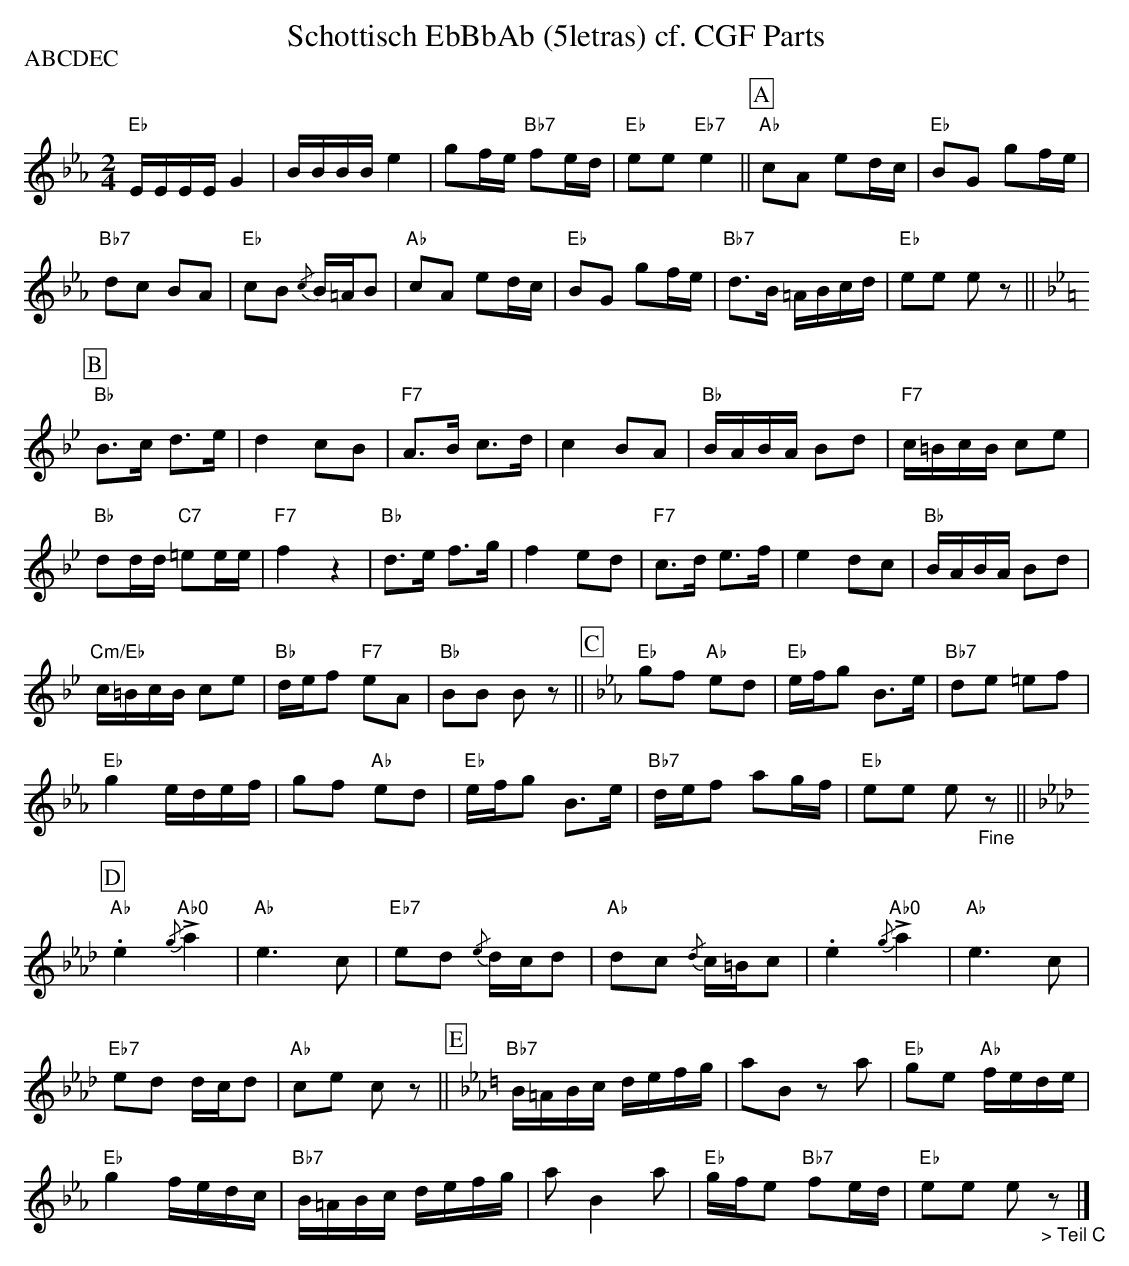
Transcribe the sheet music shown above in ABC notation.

X:1
T:Schottisch EbBbAb (5letras) cf. CGF Parts
P:ABCDEC
M:2/4
L:1/16
K:Ebmaj%%MIDI gchordon
"Eb"EEEEG4 | BBBBe4 | g2fe "Bb7"f2ed | "Eb"e2e2"Eb7"e4 ||[P:A] "Ab"c2A2 e2dc | "Eb"B2G2 g2fe |
"Bb7"d2c2 B2A2 | "Eb"c2B2 {/c}B=AB2 | "Ab"c2A2 e2dc | "Eb"B2G2 g2fe | "Bb7"d3B =ABcd | "Eb"e2e2 e2z2 || [P:B] [K:Bbmaj]
"Bb"B3c d3e | d4c2B2 | "F7"A3B c3d | c4B2A2 | "Bb"BABA B2d2 | "F7"c=BcB c2e2 |
"Bb"d2dd "C7"=e2ee | "F7"f4z4 | "Bb"d3e f3g | f4e2d2 | "F7"c3d e3f | e4d2c2 | "Bb"BABA B2d2 |
"Cm/Eb"c=BcB c2e2 | "Bb"def2 "F7"e2A2 | "Bb"B2B2 B2z2 || [P:C] [K:Ebmaj] "Eb"g2f2 "Ab"e2d2 | "Eb"efg2 B3e | "Bb7"d2e2 =e2f2 |
"Eb"g4edef | g2f2 "Ab"e2d2 | "Eb"efg2 B3e | "Bb7"def2 a2gf | "Eb"e2e2 e2"_Fine"z2 || [P:D] [K:Abmaj]
"Ab".e4 "Ab0"!>!{/g}a4 | "Ab"e6c2 | "Eb7"e2d2 {/e}dcd2 | "Ab"d2c2 {/d}c=Bc2 | .e4 "Ab0"!>!{/g}a4 | "Ab"e6c2 |
"Eb7"e2d2 dcd2 | "Ab"c2e2 c2z2 || [P:E] [K:Ebmaj] "Bb7"B=ABc defg | a2B2 z2a2 | "Eb"g2e2 "Ab"fede |
"Eb"g4 fedc | "Bb7"B=ABc defg | a2B4a2 | "Eb"gfe2 "Bb7"f2ed | "Eb"e2e2 e2"_> Teil C"z2 |]
